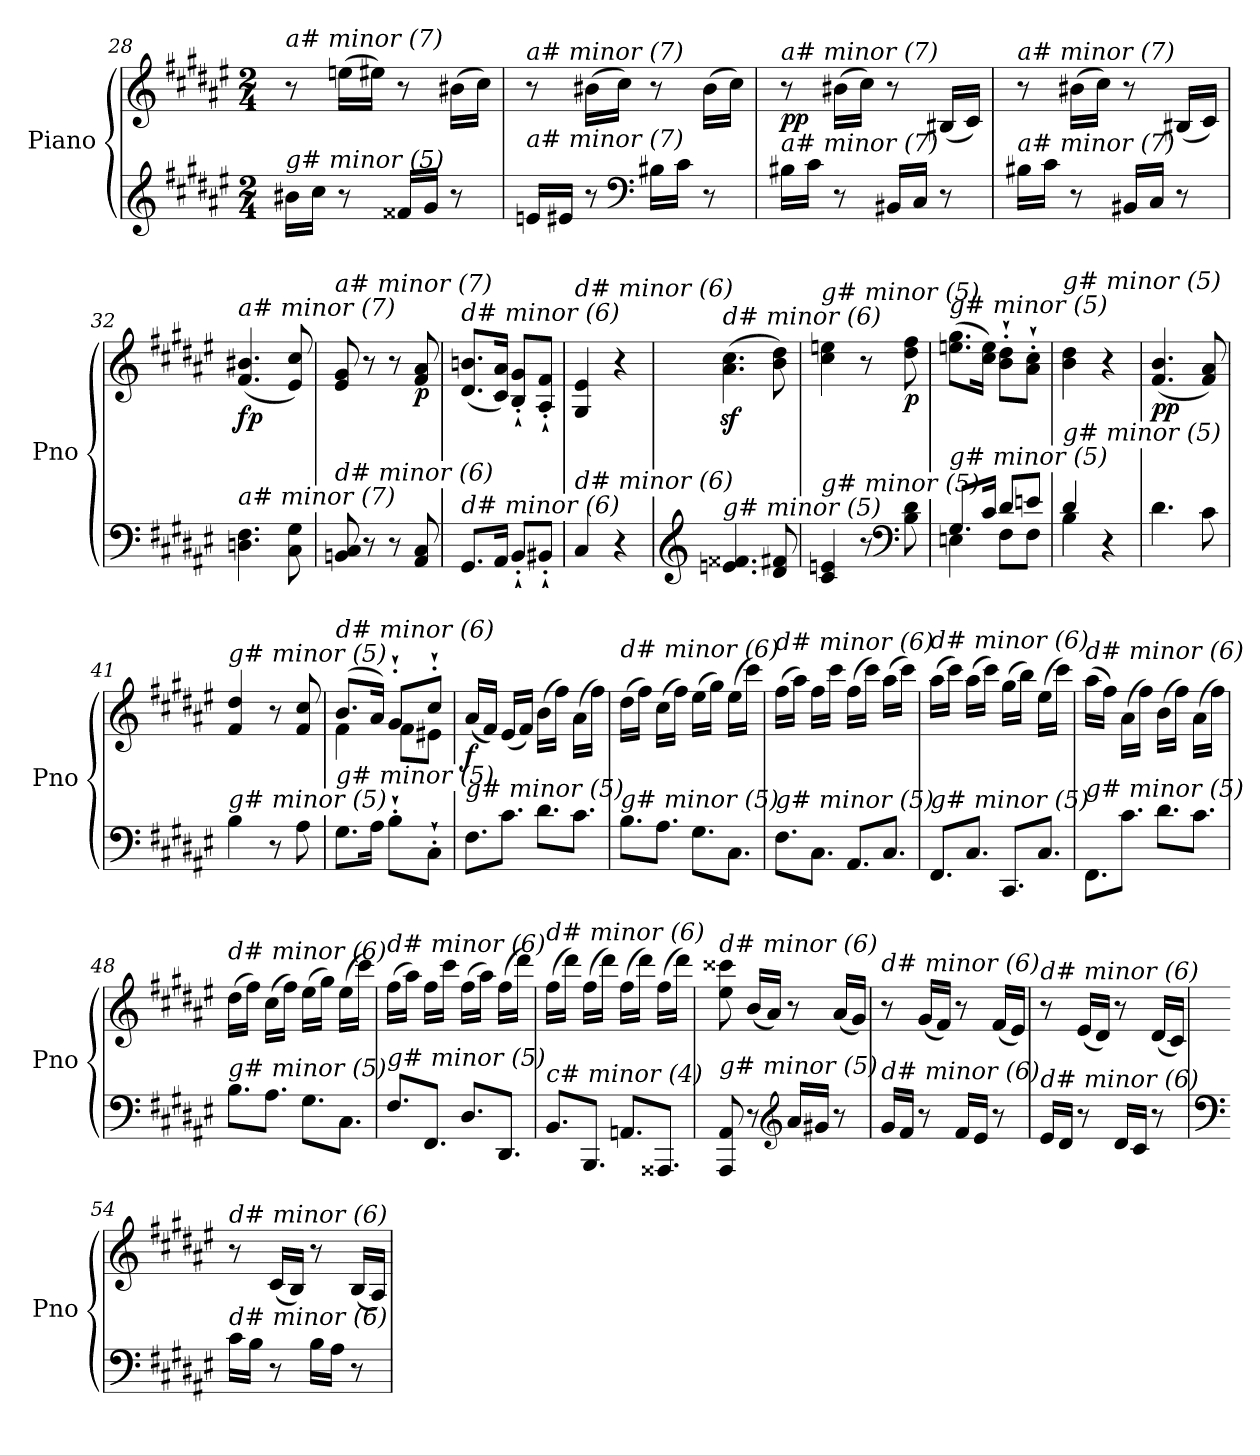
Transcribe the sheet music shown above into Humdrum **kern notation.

**kern	**kern	**dynam
*part1	*part1	*part1
*staff2	*staff1	*staff1/2
*I"Piano	*	*
*I'Pno	*	*
*clefG2	*clefG2	*
*k[f#c#g#d#a#e#]	*k[f#c#g#d#a#e#]	*
*M2/4	*M2/4	*
=28	=28	=28
!	!LO:TX:i:t=a# minor (7)	!
!LO:TX:i:t=g# minor (5)	!	!
16b#X\LL	8r	.
16cc#\JJ	.	.
8r	(16eeni\LL	.
.	16ee#\JJ)	.
16f##X/LL	8r	.
16g#/JJ	.	.
8r	(16b#X\LL	.
.	16cc#\JJ)	.
=29	=29	=29
!	!LO:TX:i:t=a# minor (7)	!
!LO:TX:i:t=a# minor (7)	!	!
16eni/LL	8r	.
16e#/JJ	.	.
8r	(16b#X\LL	.
.	16cc#\JJ)	.
*clefF4	*	*
16B#X\LL	8r	.
16c#\JJ	.	.
8r	(16b#\LL	.
.	16cc#\JJ)	.
=30	=30	=30
!	!LO:TX:i:t=a# minor (7)	!
!LO:TX:i:t=a# minor (7)	!	!
!	!	!LO:DY:b
16B#X\LL	8r	pp
16c#\JJ	.	.
8r	(16b#X\LL	.
.	16cc#\JJ)	.
16BB#X/LL	8r	.
16C#/JJ	.	.
8r	(16B#X/LL	.
.	16c#/JJ)	.
!!LO:PB:g=z
=31	=31	=31
!	!LO:TX:i:t=a# minor (7)	!
!LO:TX:i:t=a# minor (7)	!	!
16B#X\LL	8r	.
16c#\JJ	.	.
8r	(16b#X\LL	.
.	16cc#\JJ)	.
16BB#X/LL	8r	.
16C#/JJ	.	.
8r	(16B#X/LL	.
.	16c#/JJ)	.
=32	=32	=32
!	!LO:TX:i:t=a# minor (7)	!
!LO:TX:i:t=a# minor (7)	!	!
!	!	!LO:DY:b
4.Dn\ 4.F#\	(>4.f#/ 4.b#X/	fp
8C#\ 8G#\	8e#/ 8cc#/)	.
=33	=33	=33
!	!LO:TX:i:t=a# minor (7)	!
!LO:TX:i:t=d# minor (6)	!	!
8BBn/ 8C#/	8e#/ 8g#/	.
8r	8r	.
8r	8r	.
!	!	!LO:DY:b
8AA#/ 8C#/	8f#/ 8a#/	p
=34	=34	=34
!	!LO:TX:i:t=d# minor (6)	!
!LO:TX:i:t=d# minor (6)	!	!
8.GG#/L	(8.d#/ 8.bn/L	.
16AA#/Jk	16c#/ 16a#/Jk)	.
8BB`'/L	8B/`' 8g#/`'L	.
8BB#X`'/J	8A#/`' 8f#/`'J	.
=35	=35	=35
!	!LO:TX:i:t=d# minor (6)	!
!LO:TX:i:t=d# minor (6)	!	!
4C#/	4G#/ 4e#/	.
4r	4r	.
=36	=36	=36
*clefG2	*	*
!	!LO:TX:i:t=d# minor (6)	!
!LO:TX:i:t=g# minor (5)	!	!
4.en/ 4.f##Xi/	(4.a#\z< 4.cc#\z<	.
8d#/ 8f#/	8b\ 8dd#\)	.
=37	=37	=37
!	!LO:TX:i:t=g# minor (5)	!
!LO:TX:i:t=g# minor (5)	!	!
4c#/ 4en/	4cc#\ 4een\	.
8r	8r	.
*clefF4	*	*
!	!	!LO:DY:b
8B\ 8d#\	8dd#\ 8ff#\	p
=38	=38	=38
*^	*	*
!	!	!LO:TX:i:t=g# minor (5)	!
!LO:TX:i:t=g# minor (5)	!	!	!
8.G#/L	4En\	(8.een\ 8.gg#\L	.
16c#/Jk	.	16cc#\ 16ee\Jk)	.
8d#/L	8F#\L	8b\`' 8dd#\`'L	.
8en/J	8F#\J	8a#\`' 8cc#\`'J	.
!!LO:LB:g=z
=39	=39	=39	=39
*	*	*^	*
!	!	!LO:TX:i:t=g# minor (5)	!	!
!LO:TX:i:t=g# minor (5)	!	!	!	!
4d#/	4B\	4b\ 4dd#\	4ryy	.
4r	4ryy	4r	4ryy	.
=40	=40	=40	=40	=40
!	!	!LO:TX:i:t=g# minor (5)	!	!
!LO:TX:i:t=g# minor (5)	!	!	!	!
!	!	!	!	!LO:DY:b
*v	*v	*	*	*
*	*v	*v	*
4.d#\	(>4.f#/ 4.b/	pp
8c#\	8f#/ 8a#/)	.
=41	=41	=41
!	!LO:TX:i:t=g# minor (5)	!
!LO:TX:i:t=g# minor (5)	!	!
4B\	4f#/ 4dd#/	.
8r	8r	.
8A#\	8f#/ 8cc#/	.
=42	=42	=42
*	*^	*
!	!LO:TX:i:t=d# minor (6)	!	!
!LO:TX:i:t=g# minor (5)	!	!	!
8.G#\L	(8.b/L	4f#\	.
16A#\Jk	16a#/Jk)	.	.
8B`'\L	8g#`'/L	8f#\L	.
8C#`'\J	8cc#`'/J	8e#X\J	.
*	*v	*v	*
=43	=43	=43
*Xtuplet	*	*
*	*^	*
!	!LO:TX:i:t=d# minor (6)	!	!
!LO:TX:i:t=g# minor (5)	!	!	!
!	!	!	!LO:DY:b
*	*v	*v	*
(12.F#\L	(16a#/LL	f
.	16f#/JJ)	.
12.c#\J	(16e#/LL	.
.	16f#/JJ)	.
12.d#\L	(16b\LL	.
.	16ff#\JJ)	.
12.c#\J	(16a#\LL	.
.	16ff#\JJ)	.
=44	=44	=44
!	!LO:TX:i:t=d# minor (6)	!
!LO:TX:i:t=g# minor (5)	!	!
12.B\L	(16dd#\LL	.
.	16ff#\JJ)	.
12.A#\J	(16cc#\LL	.
.	16ff#\JJ)	.
12.G#\L	(16ee#\LL	.
.	16gg#\JJ)	.
12.C#\J	(16ee#\LL	.
.	16ccc#\JJ)	.
=45	=45	=45
!	!LO:TX:i:t=d# minor (6)	!
!LO:TX:i:t=g# minor (5)	!	!
12.F#\L	(16ff#\LL	.
.	16aa#\JJ)	.
12.C#\J	16ff#\LL	.
.	16ccc#\JJ)	.
12.AA#/L	(16ff#\LL	.
.	16ccc#\JJ)	.
12.C#/J	(16aa#\LL	.
.	16ccc#\JJ)	.
!!LO:LB:g=z
=46	=46	=46
!	!LO:TX:i:t=d# minor (6)	!
!LO:TX:i:t=g# minor (5)	!	!
12.FF#/L	(16aa#\LL	.
.	16ccc#\JJ)	.
12.C#/J	(16aa#\LL	.
.	16ccc#\JJ)	.
12.CC#/L	(16gg#\LL	.
.	16bb\JJ)	.
12.C#/J	(16ee#\LL	.
.	16ccc#\JJ)	.
=47	=47	=47
!	!LO:TX:i:t=d# minor (6)	!
!LO:TX:i:t=g# minor (5)	!	!
12.FF#\L	(16aa#\LL	.
.	16ff#\JJ)	.
(12.c#\J	(16a#\LL	.
.	16ff#\JJ)	.
12.d#\L	(16b\LL	.
.	16ff#\JJ)	.
12.c#\J	(16a#\LL	.
.	16ff#\JJ)	.
=48	=48	=48
!	!LO:TX:i:t=d# minor (6)	!
!LO:TX:i:t=g# minor (5)	!	!
12.B\L	(16dd#\LL	.
.	16ff#\JJ)	.
12.A#\J	(16cc#\LL	.
.	16ff#\JJ)	.
12.G#\L	(16ee#\LL	.
.	16gg#\JJ)	.
12.C#\J	(16ee#\LL	.
.	16ccc#\JJ)	.
=49	=49	=49
!	!LO:TX:i:t=d# minor (6)	!
!LO:TX:i:t=g# minor (5)	!	!
12.F#/L	(16ff#\LL	.
.	16aa#\JJ)	.
12.FF#/J	16ff#\LL	.
.	16ccc#\JJ)	.
12.D#/L	(16ff#\LL	.
.	16aa#\JJ)	.
12.DD#/J	(16ff#\LL	.
.	16ddd#\JJ)	.
=50	=50	=50
!	!LO:TX:i:t=d# minor (6)	!
!LO:TX:i:t=c# minor (4)	!	!
12.BB/L	(16ff#\LL	.
.	16ddd#\JJ)	.
12.BBB/J	(16ff#\LL	.
.	16ddd#\JJ)	.
12.AAni/L	(16ff#\LL	.
.	16ddd#\JJ)	.
12.AAA##Xi/J	(16ff#\LL	.
.	16ddd#\JJ)	.
!!LO:LB:g=z
=51	=51	=51
!	!LO:TX:i:t=d# minor (6)	!
!LO:TX:i:t=g# minor (5)	!	!
8AAA#/ 8AA#/	8ee#\ 8ccc##X\	.
8r	(16b/LL	.
.	16a#/JJ)	.
*clefG2	*	*
16a#/LL	8r	.
16g#X/JJ	.	.
8r	(16a#/LL	.
.	16g#/JJ)	.
!!LO:LB:g=z
=52	=52	=52
!	!LO:TX:i:t=d# minor (6)	!
!LO:TX:i:t=d# minor (6)	!	!
16g#/LL	8r	.
16f#/JJ	.	.
8r	(16g#/LL	.
.	16f#/JJ)	.
16f#/LL	8r	.
16e#/JJ	.	.
8r	(16f#/LL	.
.	16e#/JJ)	.
=53	=53	=53
!	!LO:TX:i:t=d# minor (6)	!
!LO:TX:i:t=d# minor (6)	!	!
16e#/LL	8r	.
16d#/JJ	.	.
8r	(16e#/LL	.
.	16d#/JJ)	.
16d#/LL	8r	.
16c#/JJ	.	.
8r	(16d#/LL	.
.	16c#/JJ)	.
=54	=54	=54
*clefF4	*	*
!	!LO:TX:i:t=d# minor (6)	!
!LO:TX:i:t=d# minor (6)	!	!
16c#\LL	8r	.
16B\JJ	.	.
8r	(16c#/LL	.
.	16B/JJ)	.
16B\LL	8r	.
16A#\JJ	.	.
8r	(16B/LL	.
.	16A#/JJ)	.
=	=	=
*-	*-	*-
